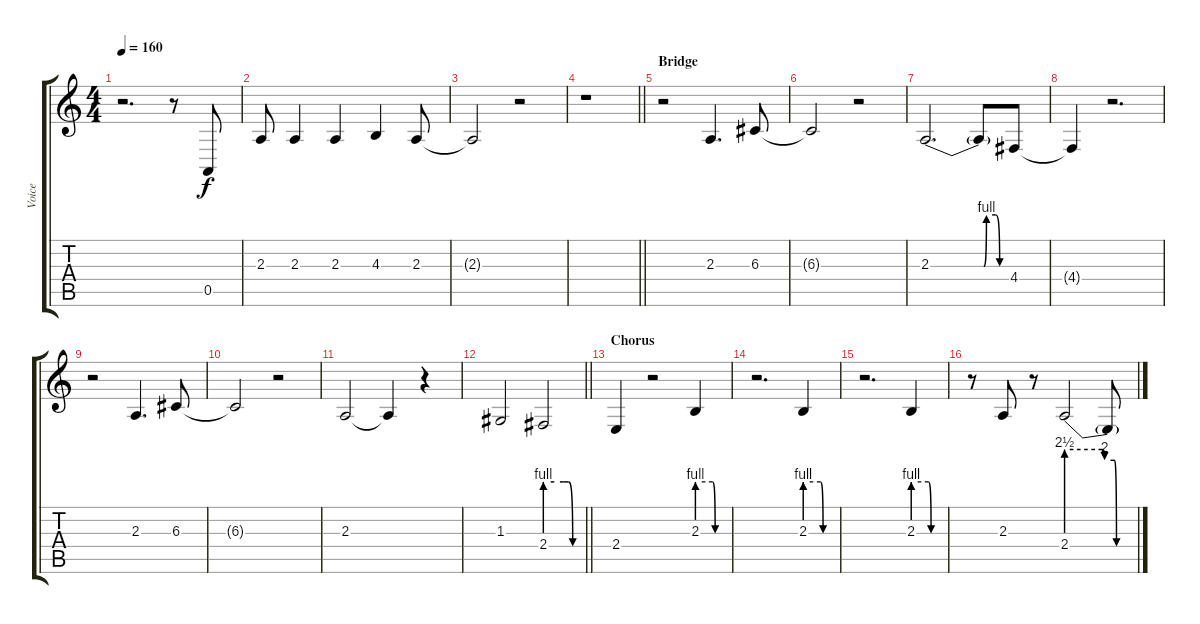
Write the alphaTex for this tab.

\track ("Voice" "Voice") {instrument lead2sawtooth}
\staff {score tabs}
\tuning (E4 B3 G3 D3 A2 E2) {hide}
\ts (4 4)
\tempo 160
\clef g2
\ks c
r.2{d dy f} r.8 0.5.8 |
2.3.8 2.3.4 2.3.4 4.3.4 2.3.8 |
2.3{t}.2 r.2 |
\barLineRight lightlight
r.1 |
\section ("" "Bridge")
r.2 2.3.4{d} 6.3.8 |
6.3{t}.2 r.2 |
2.3{be (custom 0 0 40 0 42 4 49 4 52 0 60 0)}.2{d} 2.3{t}.8 4.4.8 |
4.4{t}.4 r.2{d} |
r.2 2.3.4{d} 6.3.8 |
6.3{t}.2 r.2 |
2.3.2 2.3{t}.4 r.4 |
\barLineRight lightlight
1.3.2 2.4{be (custom 0 4 15 4 30 4 38 4 45 0 60 0)}.2 |
\section ("" "Chorus")
2.4.4 r.2 2.3{be (custom 0 4 30 4 35 0 60 0)}.4 |
r.2{d} 2.3{be (custom 0 4 30 4 35 0 60 0)}.4 |
r.2{d} 2.3{be (custom 0 4 30 4 35 0 60 0)}.4 |
r.8 2.3.8 r.8 2.4{be (custom 0 10 30 10 32 8 40 8 42 0 60 0)}.2 2.4{t}.8
